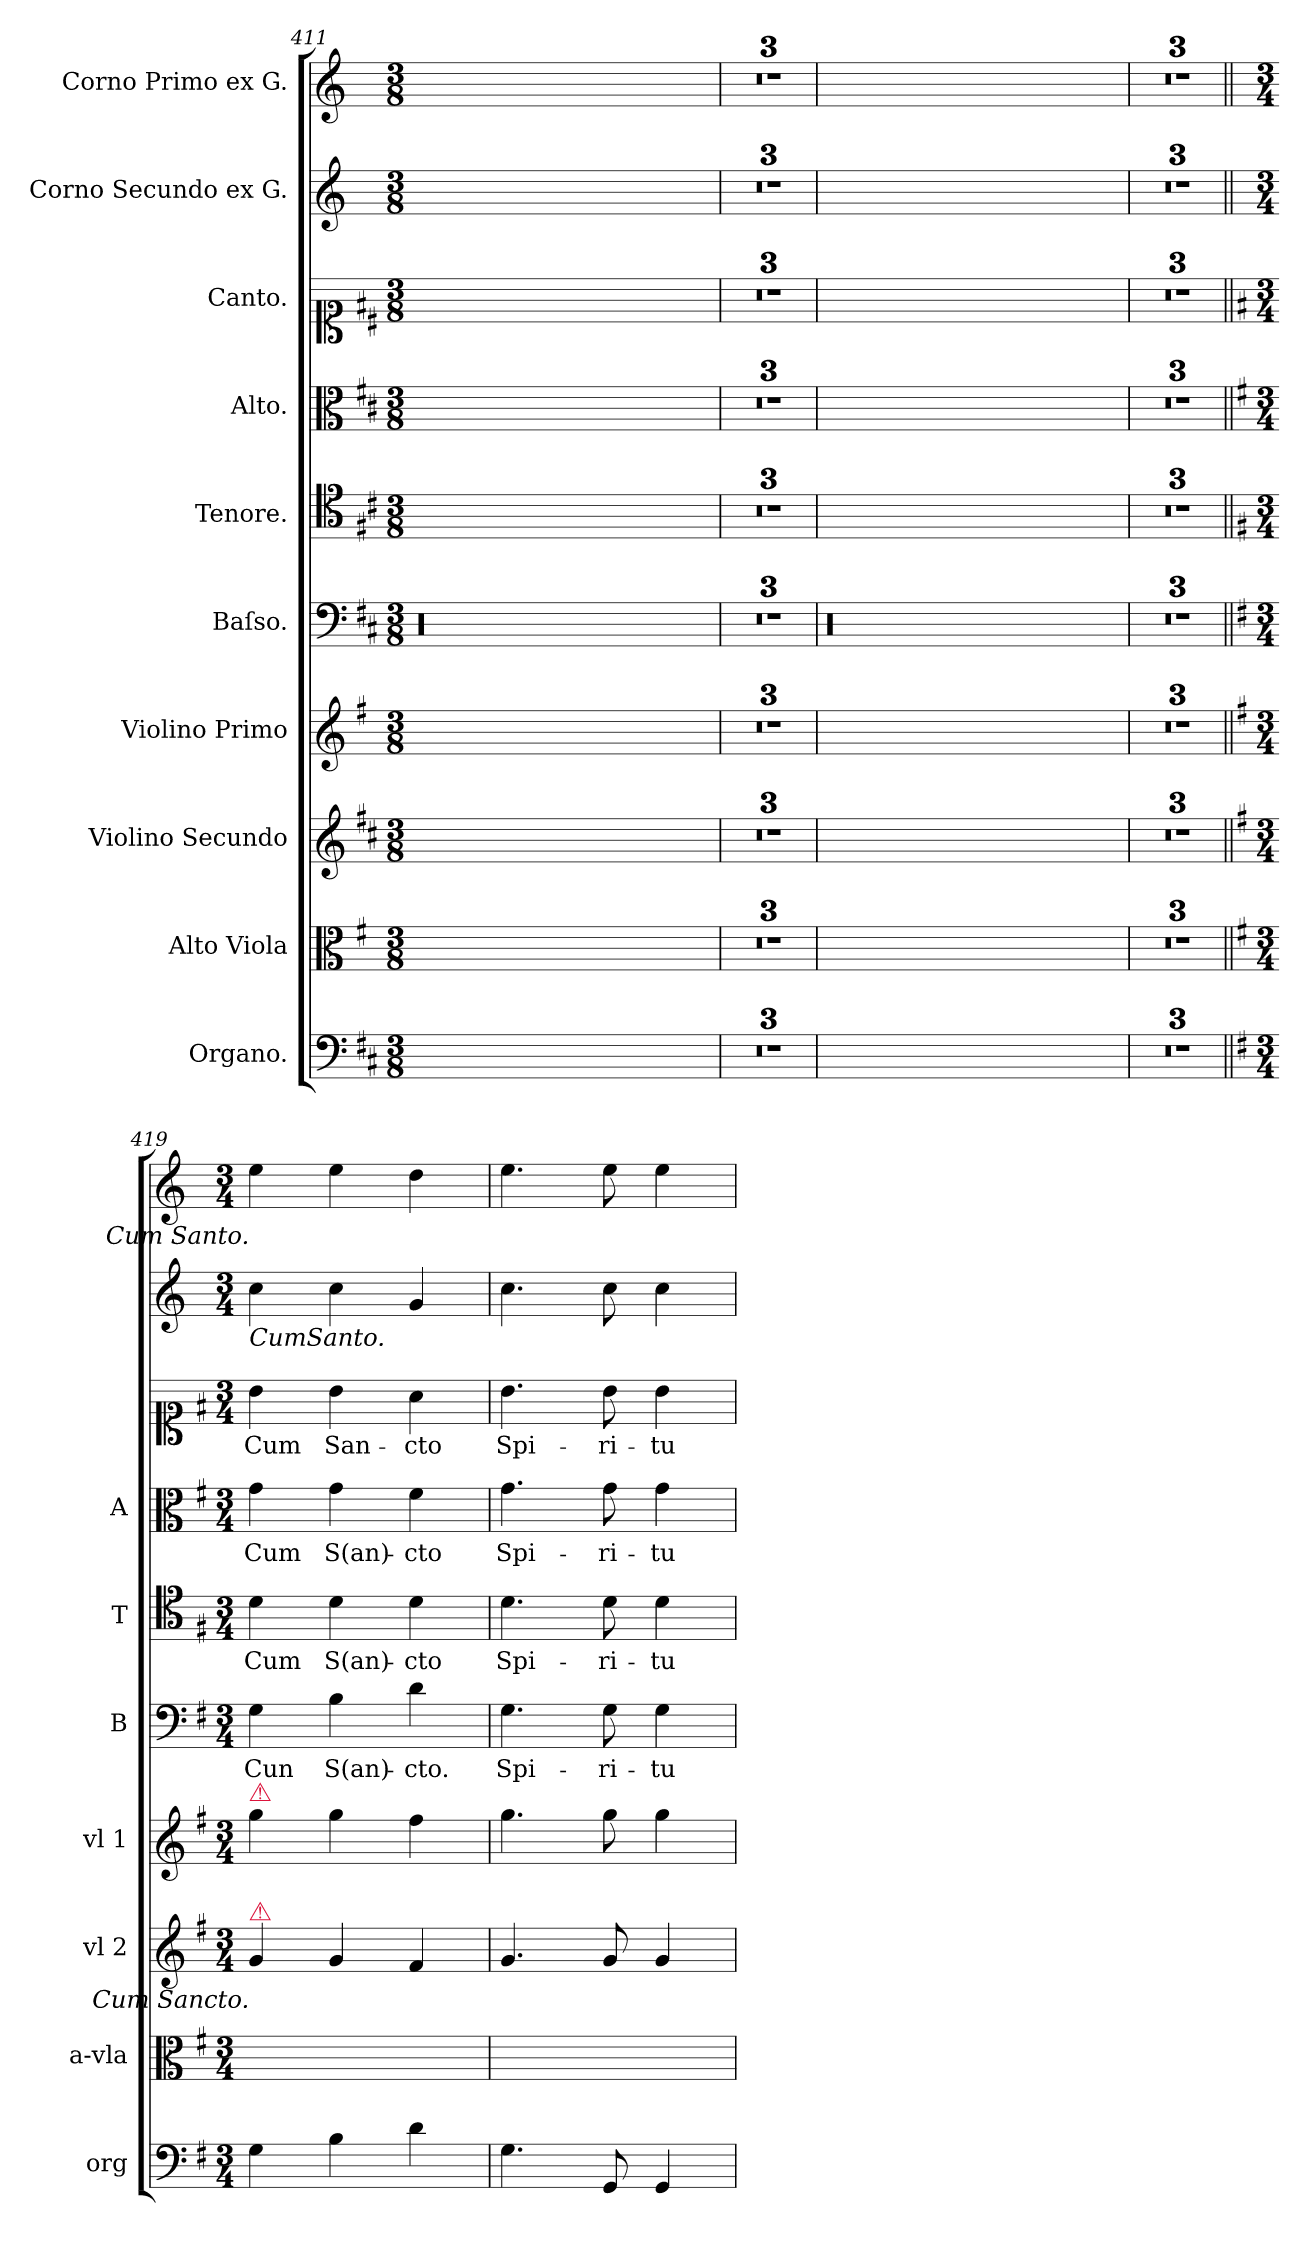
**kern	**kern	**kern	**kern	**kern	**text	**kern	**text	**kern	**text	**kern	**text	**kern	**kern
*part10	*part9	*part8	*part7	*part6	*part6	*part5	*part5	*part4	*part4	*part3	*part3	*part2	*part1
*staff10	*staff9	*staff8	*staff7	*staff6	*staff6	*staff5	*staff5	*staff4	*staff4	*staff3	*staff3	*staff2	*staff1
*I"Organo.	*I"Alto Viola	*I"Violino Secundo	*I"Violino Primo	*I"Baſso.	*	*I"Tenore.	*	*I"Alto.	*	*I"Canto.	*	*I"Corno Secundo ex G.	*I"Corno Primo ex G.
*I'org	*I'a-vla	*I'vl 2	*I'vl 1	*I'B	*	*I'T	*	*I'A	*	*	*	*	*
*clefF4	*clefC3	*clefG2	*clefG2	*clefF4	*	*clefC4	*	*clefC3	*	*clefC1	*	*clefG2	*clefG2
*	*	*	*	*	*	*	*	*	*	*	*	*ITrd3c5	*ITrd3c5
*k[f#c#]	*k[f#]	*k[f#c#]	*k[f#]	*k[f#c#]	*	*k[f#c#]	*	*k[f#c#]	*	*k[f#c#]	*	*k[f#]	*k[f#]
*M3/8	*M3/8	*M3/8	*M3/8	*M3/8	*	*M3/8	*	*M3/8	*	*M3/8	*	*M3/8	*M3/8
=411	=411	=411	=411	=411	=411	=411	=411	=411	=411	=411	=411	=411	=411
!	!	!	!	!LO:N:vis=00	!	!	!	!	!	!	!	!	!
4.ryy	4.ryy	4.ryy	4.ryy	1.r	.	4.ryy	.	4.ryy	.	4.ryy	.	4.ryy	4.ryy
1ryy	1ryy	1ryy	1ryy	.	.	1ryy	.	1ryy	.	1ryy	.	1ryy	1ryy
8ryy	8ryy	8ryy	8ryy	.	.	8ryy	.	8ryy	.	8ryy	.	8ryy	8ryy
=412	=412	=412	=412	=412	=412	=412	=412	=412	=412	=412	=412	=412	=412
4.ryy	4.ryy	4.ryy	4.ryy	4.ryy	.	4.ryy	.	4.ryy	.	4.ryy	.	4.ryy	4.ryy
=413	=413	=413	=413	=413	=413	=413	=413	=413	=413	=413	=413	=413	=413
4.ryy	4.ryy	4.ryy	4.ryy	4.ryy	.	4.ryy	.	4.ryy	.	4.ryy	.	4.ryy	4.ryy
=414	=414	=414	=414	=414	=414	=414	=414	=414	=414	=414	=414	=414	=414
4.ryy	4.ryy	4.ryy	4.ryy	4.ryy	.	4.ryy	.	4.ryy	.	4.ryy	.	4.ryy	4.ryy
=415	=415	=415	=415	=415	=415	=415	=415	=415	=415	=415	=415	=415	=415
!	!	!	!	!LO:N:vis=00	!	!	!	!	!	!	!	!	!
4.ryy	4.ryy	4.ryy	4.ryy	1.r	.	4.ryy	.	4.ryy	.	4.ryy	.	4.ryy	4.ryy
1ryy	1ryy	1ryy	1ryy	.	.	1ryy	.	1ryy	.	1ryy	.	1ryy	1ryy
8ryy	8ryy	8ryy	8ryy	.	.	8ryy	.	8ryy	.	8ryy	.	8ryy	8ryy
=416	=416	=416	=416	=416	=416	=416	=416	=416	=416	=416	=416	=416	=416
4.ryy	4.ryy	4.ryy	4.ryy	4.ryy	.	4.ryy	.	4.ryy	.	4.ryy	.	4.ryy	4.ryy
=417	=417	=417	=417	=417	=417	=417	=417	=417	=417	=417	=417	=417	=417
4.ryy	4.ryy	4.ryy	4.ryy	4.ryy	.	4.ryy	.	4.ryy	.	4.ryy	.	4.ryy	4.ryy
=418	=418	=418	=418	=418	=418	=418	=418	=418	=418	=418	=418	=418	=418
4.ryy	4.ryy	4.ryy	4.ryy	4.ryy	.	4.ryy	.	4.ryy	.	4.ryy	.	4.ryy	4.ryy
=419||	=419||	=419||	=419||	=419||	=419||	=419||	=419||	=419||	=419||	=419||	=419||	=419||	=419||
*k[f#]	*k[f#]	*k[f#]	*k[f#]	*k[f#]	*	*k[f#]	*	*k[f#]	*	*k[f#]	*	*k[f#]	*k[f#]
*G:	*G:	*G:	*G:	*G:	*	*G:	*	*G:	*	*G:	*	*G:	*G:
*M3/4	*M3/4	*M3/4	*M3/4	*M3/4	*	*M3/4	*	*M3/4	*	*M3/4	*	*M3/4	*M3/4
!	!	!	!	!	!	!	!	!	!	!	!	!	!LO:TX:b:i:rj:t=Cum Santo.
!	!	!	!	!	!	!	!	!	!	!	!	!LO:TX:b:i:t=CumSanto.	!
!	!	!	!LO:TX:a:color=crimson:t=⚠	!	!	!	!	!	!	!	!	!	!
!	!	!LO:TX:b:i:rj:t=Cum Sancto.	!	!	!	!	!	!	!	!	!	!	!
!	!	!LO:TX:a:color=crimson:t=⚠	!	!	!	!	!	!	!	!	!	!	!
4G\	2.ryy	4g/	4gg\	4G\	Cun	4d\	Cum	4g\	Cum	4b\	Cum	4g\	4b\
4B\	.	4g/	4gg\	4B\	S(an)-	4d\	S(an)-	4g\	S(an)-	4b\	San-	4g\	4b\
4d\	.	4f#/	4ff#\	4d\	-cto.	4d\	-cto	4f#\	-cto	4a\	-cto	4d/	4a\
=420	=420	=420	=420	=420	=420	=420	=420	=420	=420	=420	=420	=420	=420
4.G\	2.ryy	4.g/	4.gg\	4.G\	Spi-	4.d\	Spi-	4.g\	Spi-	4.b\	Spi-	4.g\	4.b\
8GG/	.	8g/	8gg\	8G\	-ri-	8d\	-ri-	8g\	-ri-	8b\	-ri-	8g\	8b\
4GG/	.	4g/	4gg\	4G\	-tu	4d\	-tu	4g\	-tu	4b\	-tu	4g\	4b\
=	=	=	=	=	=	=	=	=	=	=	=	=	=
*-	*-	*-	*-	*-	*-	*-	*-	*-	*-	*-	*-	*-	*-
